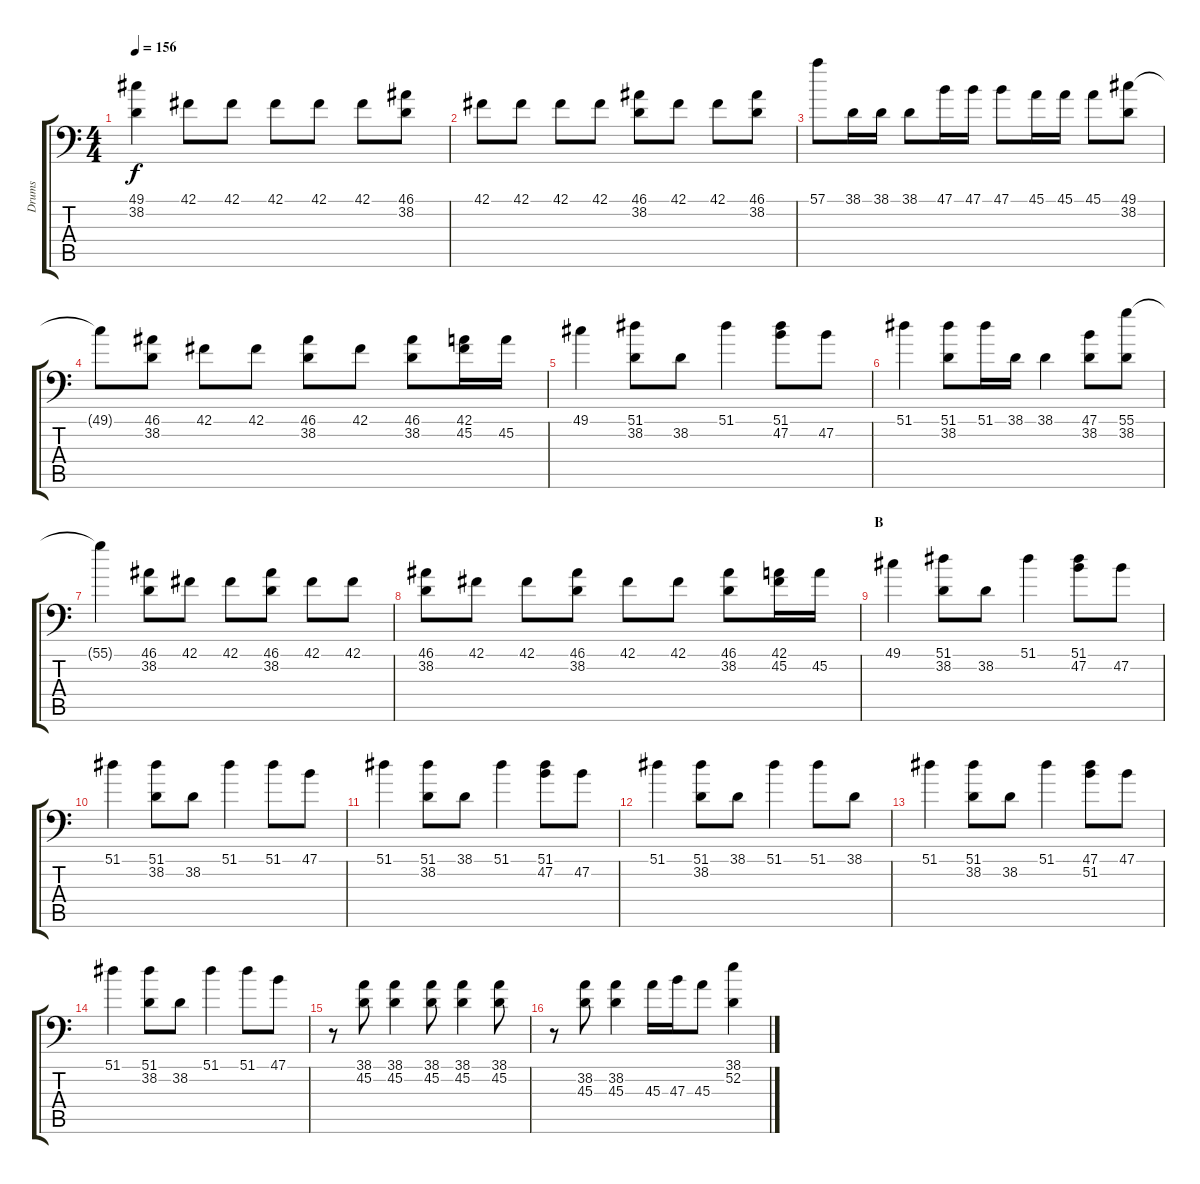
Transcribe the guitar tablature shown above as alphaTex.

\track ("Drums" "Drums") {instrument acousticgrandpiano}
\staff {score tabs}
\tuning (C-1 C-1 C-1 C-1 C-1 C-1) {hide}
\ts (4 4)
\tempo 156
\clef f4
\ks c
(49.1 38.2).4{dy f} 42.1.8 42.1.8 42.1.8 42.1.8 42.1.8 (46.1 38.2).8 |
42.1.8 42.1.8 42.1.8 42.1.8 (46.1 38.2).8 42.1.8 42.1.8 (46.1 38.2).8 |
57.1.8 38.1.16 38.1.16 38.1.8 47.1.16 47.1.16 47.1.8 45.1.16 45.1.16 45.1.8 (49.1 38.2).8 |
49.1{t}.8 (46.1 38.2).8 42.1.8 42.1.8 (46.1 38.2).8 42.1.8 (46.1 38.2).8 (42.1 45.2).16 45.2.16 |
49.1.4 (51.1 38.2).8 38.2.8 51.1.4 (51.1 47.2).8 47.2.8 |
51.1.4 (51.1 38.2).8 51.1.16 38.1.16 38.1.4 (47.1 38.2).8 (55.1 38.2).8 |
55.1{t}.4 (46.1 38.2).8 42.1.8 42.1.8 (46.1 38.2).8 42.1.8 42.1.8 |
(46.1 38.2).8 42.1.8 42.1.8 (46.1 38.2).8 42.1.8 42.1.8 (46.1 38.2).8 (42.1 45.2).16 45.2.16 |
\section ("" "B")
49.1.4 (51.1 38.2).8 38.2.8 51.1.4 (51.1 47.2).8 47.2.8 |
51.1.4 (51.1 38.2).8 38.2.8 51.1.4 51.1.8 47.1.8 |
51.1.4 (51.1 38.2).8 38.1.8 51.1.4 (51.1 47.2).8 47.2.8 |
51.1.4 (51.1 38.2).8 38.1.8 51.1.4 51.1.8 38.1.8 |
51.1.4 (51.1 38.2).8 38.2.8 51.1.4 (47.1 51.2).8 47.1.8 |
51.1.4 (51.1 38.2).8 38.2.8 51.1.4 51.1.8 47.1.8 |
r.8 (38.1 45.2).8 (38.1 45.2).4 (38.1 45.2).8 (38.1 45.2).4 (38.1 45.2).8 |
r.8 (38.2 45.3).8 (38.2 45.3).4 45.3.16 47.3.16 45.3.8 (38.1 52.2).4
